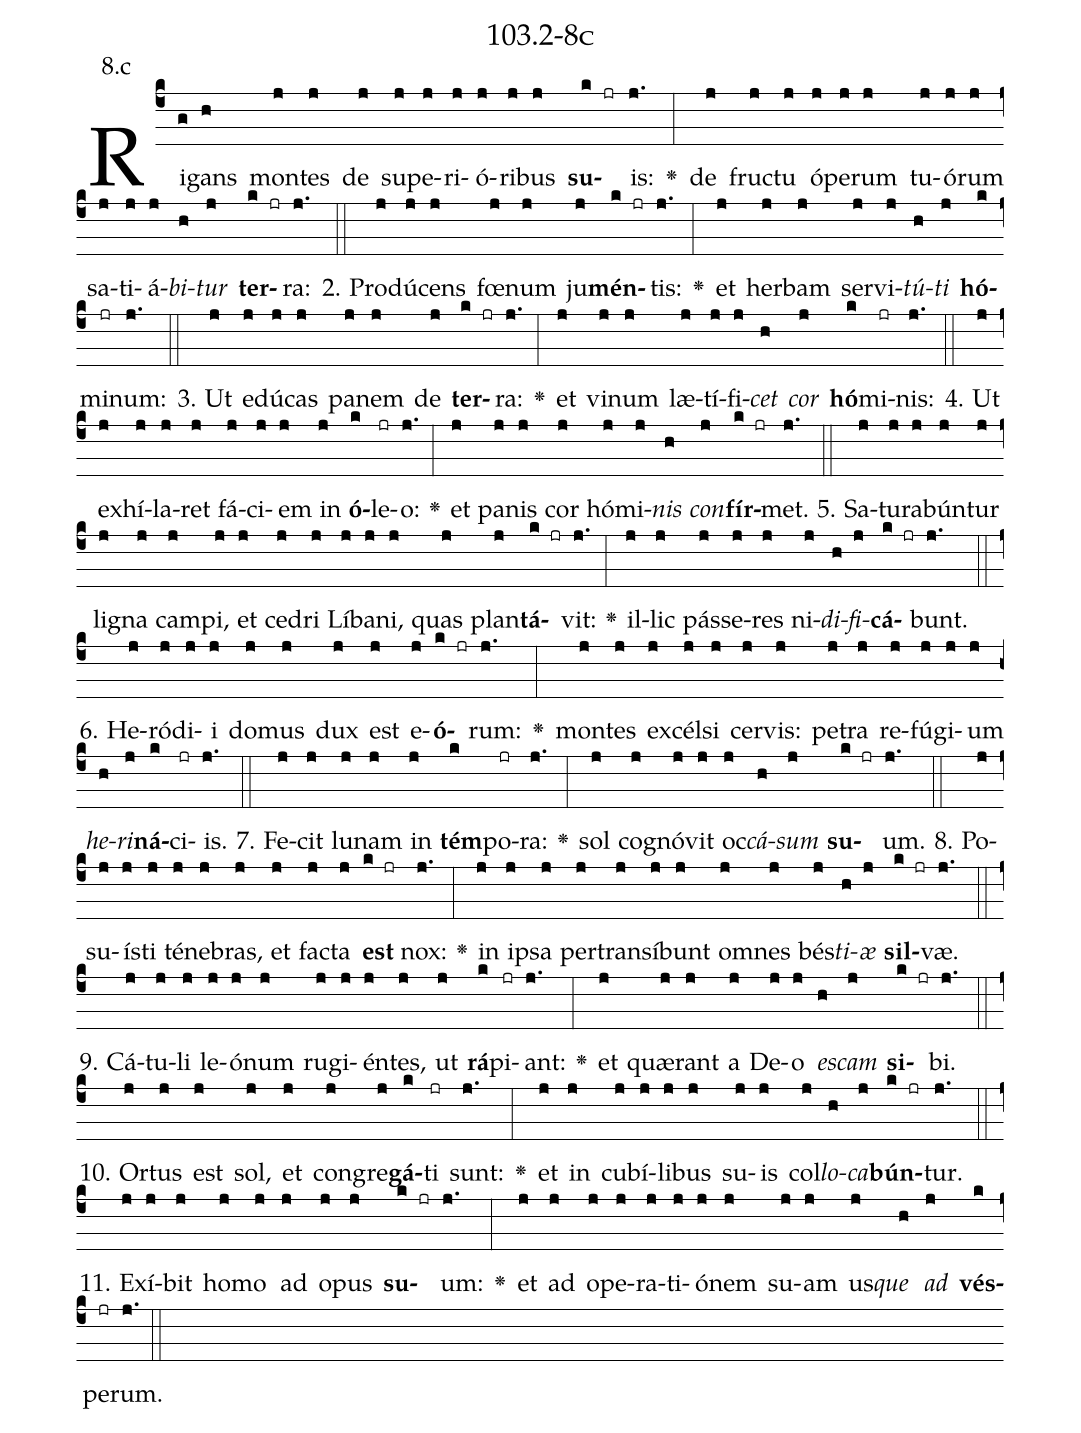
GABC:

name: 103.2-8c;
annotation: 8.c;
%%
(c4)Ri(g)gans(h) mon(j)tes(j) de(j) su(j)pe(j)ri(j)ó(j)ri(j)bus(j) <b>su</b>(k jr)is:(j.) <v>\greheightstar</v>(:) de(j) fruc(j)tu(j) ó(j)pe(j)rum(j) tu(j)ó(j)rum(j) sa(j)ti(j)á(j)<i>bi</i>(h)<i>tur</i>(j) <b>ter</b>(k jr)ra:(j.) (::)
2. Pro(j)dú(j)cens(j) fœ(j)num(j) ju(j)<b>mén</b>(k jr)tis:(j.) <v>\greheightstar</v>(:) et(j) her(j)bam(j) ser(j)vi(j)<i>tú</i>(h)<i>ti</i>(j) <b>hó</b>(k)mi(jr)num:(j.) (::)
3. Ut(j) e(j)dú(j)cas(j) pa(j)nem(j) de(j) <b>ter</b>(k jr)ra:(j.) <v>\greheightstar</v>(:) et(j) vi(j)num(j) læ(j)tí(j)fi(j)<i>cet</i>(h) <i>cor</i>(j) <b>hó</b>(k)mi(jr)nis:(j.) (::)
4. Ut(j) ex(j)hí(j)la(j)ret(j) fá(j)ci(j)em(j) in(j) <b>ó</b>(k)le(jr)o:(j.) <v>\greheightstar</v>(:) et(j) pa(j)nis(j) cor(j) hó(j)mi(j)<i>nis</i>(h) <i>con</i>(j)<b>fír</b>(k jr)met.(j.) (::)
5. Sa(j)tu(j)ra(j)bún(j)tur(j) li(j)gna(j) cam(j)pi,(j) et(j) ce(j)dri(j) Lí(j)ba(j)ni,(j) quas(j) plan(j)<b>tá</b>(k jr)vit:(j.) <v>\greheightstar</v>(:) il(j)lic(j) pás(j)se(j)res(j) ni(j)<i>di</i>(h)<i>fi</i>(j)<b>cá</b>(k jr)bunt.(j.) (::)
6. He(j)ró(j)di(j)i(j) do(j)mus(j) dux(j) est(j) e(j)<b>ó</b>(k jr)rum:(j.) <v>\greheightstar</v>(:) mon(j)tes(j) ex(j)cél(j)si(j) cer(j)vis:(j) pe(j)tra(j) re(j)fú(j)gi(j)um(j) <i>he</i>(h)<i>ri</i>(j)<b>ná</b>(k)ci(jr)is.(j.) (::)
7. Fe(j)cit(j) lu(j)nam(j) in(j) <b>tém</b>(k)po(jr)ra:(j.) <v>\greheightstar</v>(:) sol(j) co(j)gnó(j)vit(j) oc(j)<i>cá</i>(h)<i>sum</i>(j) <b>su</b>(k jr)um.(j.) (::)
8. Po(j)su(j)ís(j)ti(j) té(j)ne(j)bras,(j) et(j) fac(j)ta(j) <b>est</b>(k jr) nox:(j.) <v>\greheightstar</v>(:) in(j) ip(j)sa(j) per(j)trans(j)í(j)bunt(j) om(j)nes(j) bés(j)<i>ti</i>(h)<i>æ</i>(j) <b>sil</b>(k jr)væ.(j.) (::)
9. Cá(j)tu(j)li(j) le(j)ó(j)num(j) ru(j)gi(j)én(j)tes,(j) ut(j) <b>rá</b>(k)pi(jr)ant:(j.) <v>\greheightstar</v>(:) et(j) quæ(j)rant(j) a(j) De(j)o(j) <i>es</i>(h)<i>cam</i>(j) <b>si</b>(k jr)bi.(j.) (::)
10. Or(j)tus(j) est(j) sol,(j) et(j) con(j)gre(j)<b>gá</b>(k)ti(jr) sunt:(j.) <v>\greheightstar</v>(:) et(j) in(j) cu(j)bí(j)li(j)bus(j) su(j)is(j) col(j)<i>lo</i>(h)<i>ca</i>(j)<b>bún</b>(k jr)tur.(j.) (::)
11. Ex(j)í(j)bit(j) ho(j)mo(j) ad(j) o(j)pus(j) <b>su</b>(k jr)um:(j.) <v>\greheightstar</v>(:) et(j) ad(j) o(j)pe(j)ra(j)ti(j)ó(j)nem(j) su(j)am(j) us(j)<i>que</i>(h) <i>ad</i>(j) <b>vés</b>(k)pe(jr)rum.(j.) (::)
